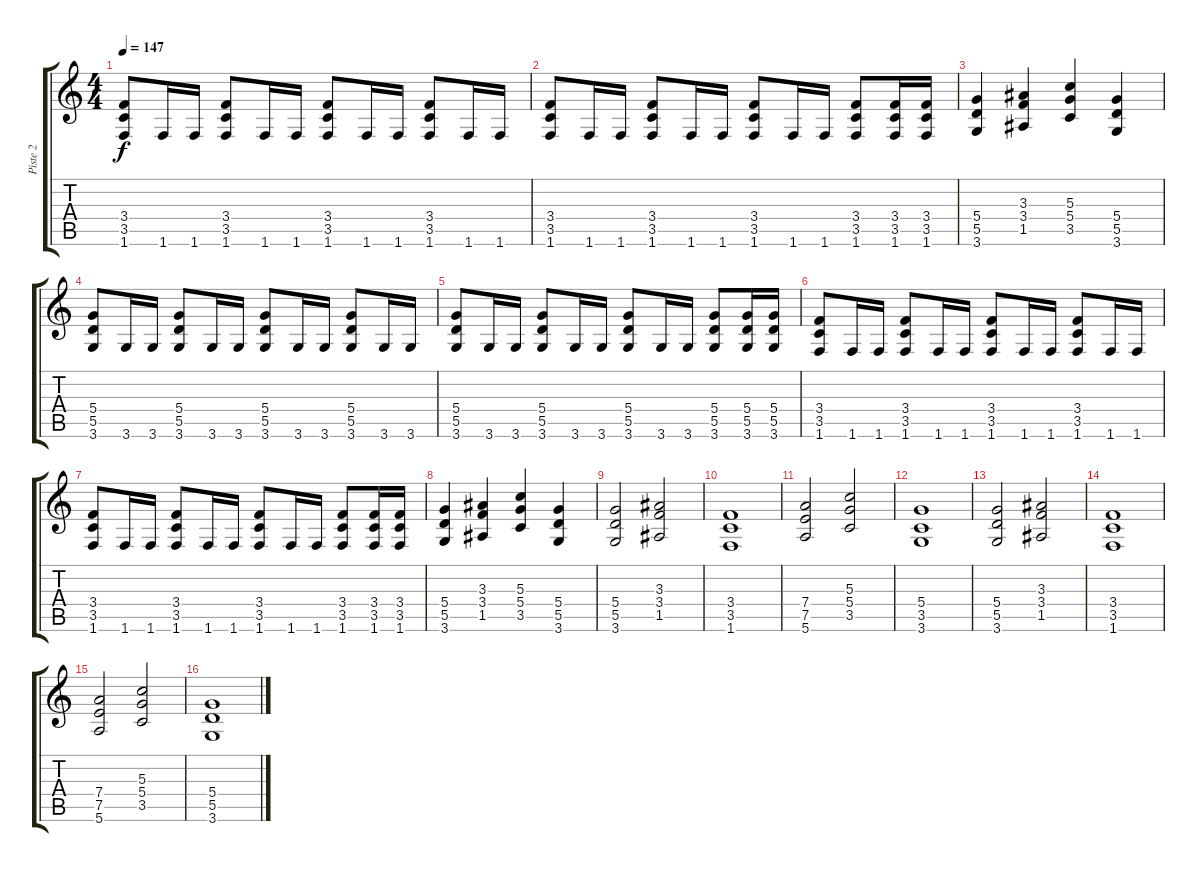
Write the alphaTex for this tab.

\track ("Piste 2" "Piste 2") {instrument distortionguitar}
\staff {score tabs}
\tuning (E4 B3 G3 D3 A2 E2) {hide}
\ts (4 4)
\tempo 147
\clef g2
\ks c
(3.4 3.5 1.6).8{dy f} 1.6.16 1.6.16 (3.4 3.5 1.6).8 1.6.16 1.6.16 (3.4 3.5 1.6).8 1.6.16 1.6.16 (3.4 3.5 1.6).8 1.6.16 1.6.16 |
(3.4 3.5 1.6).8 1.6.16 1.6.16 (3.4 3.5 1.6).8 1.6.16 1.6.16 (3.4 3.5 1.6).8 1.6.16 1.6.16 (3.4 3.5 1.6).8 (3.4 3.5 1.6).16 (3.4 3.5 1.6).16 |
(5.4 5.5 3.6).4 (3.3 3.4 1.5).4 (5.3 5.4 3.5).4 (5.4 5.5 3.6).4 |
(5.4 5.5 3.6).8 3.6.16 3.6.16 (5.4 5.5 3.6).8 3.6.16 3.6.16 (5.4 5.5 3.6).8 3.6.16 3.6.16 (5.4 5.5 3.6).8 3.6.16 3.6.16 |
(5.4 5.5 3.6).8 3.6.16 3.6.16 (5.4 5.5 3.6).8 3.6.16 3.6.16 (5.4 5.5 3.6).8 3.6.16 3.6.16 (5.4 5.5 3.6).8 (5.4 5.5 3.6).16 (5.4 5.5 3.6).16 |
(3.4 3.5 1.6).8 1.6.16 1.6.16 (3.4 3.5 1.6).8 1.6.16 1.6.16 (3.4 3.5 1.6).8 1.6.16 1.6.16 (3.4 3.5 1.6).8 1.6.16 1.6.16 |
(3.4 3.5 1.6).8 1.6.16 1.6.16 (3.4 3.5 1.6).8 1.6.16 1.6.16 (3.4 3.5 1.6).8 1.6.16 1.6.16 (3.4 3.5 1.6).8 (3.4 3.5 1.6).16 (3.4 3.5 1.6).16 |
(5.4 5.5 3.6).4 (3.3 3.4 1.5).4 (5.3 5.4 3.5).4 (5.4 5.5 3.6).4 |
(5.4 5.5 3.6).2 (3.3 3.4 1.5).2 |
(3.4 3.5 1.6).1 |
(7.4 7.5 5.6).2 (5.3 5.4 3.5).2 |
(5.4 3.5 3.6).1 |
(5.4 5.5 3.6).2 (3.3 3.4 1.5).2 |
(3.4 3.5 1.6).1 |
(7.4 7.5 5.6).2 (5.3 5.4 3.5).2 |
(5.4 5.5 3.6).1
